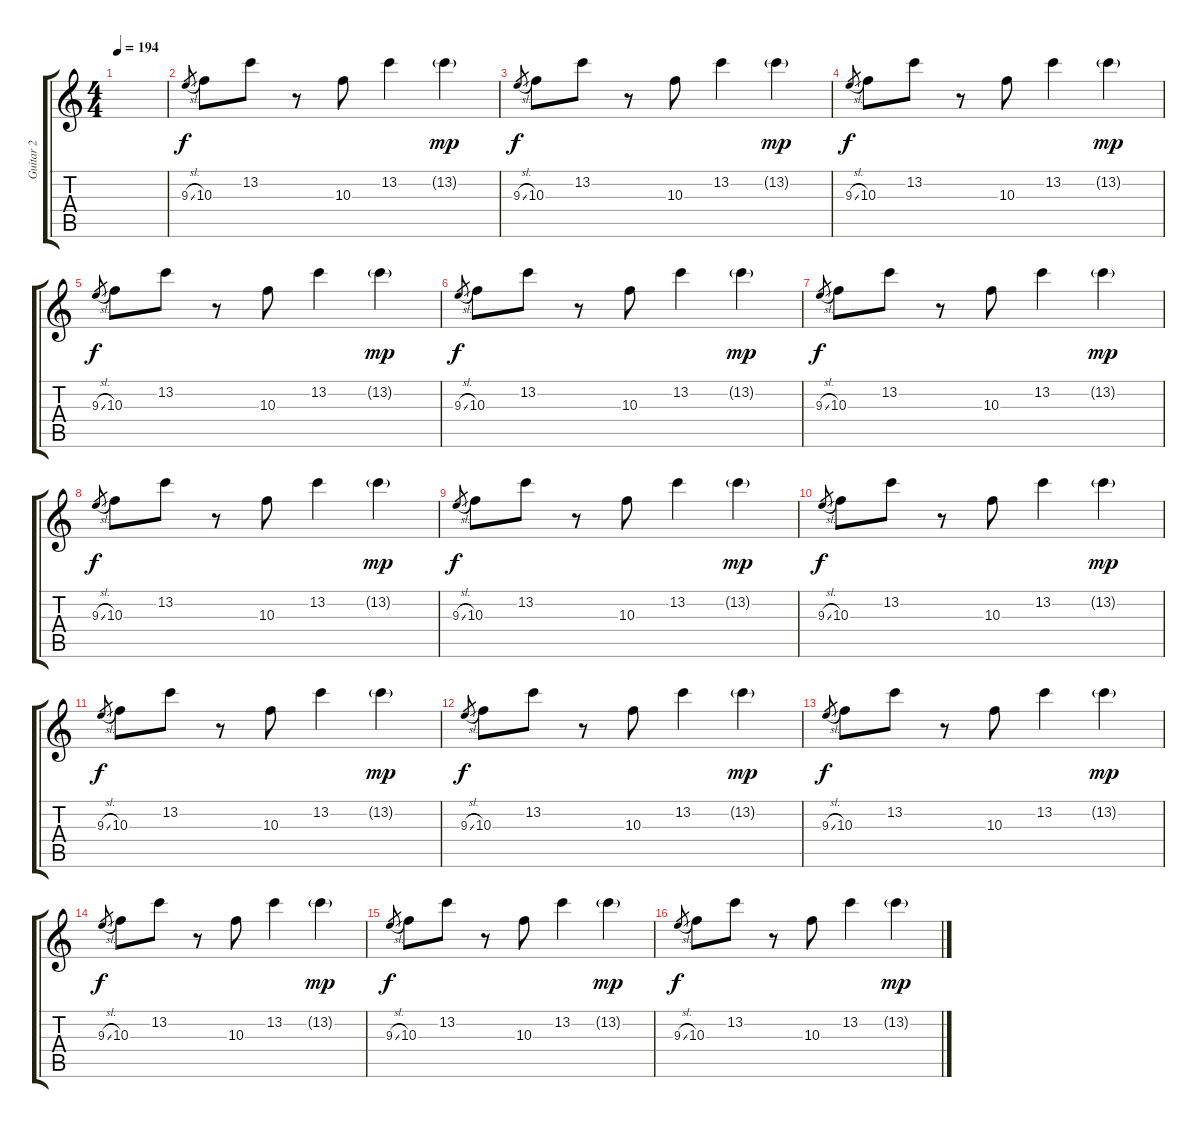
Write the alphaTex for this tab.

\track ("Guitar 2" "Guitar 2") {instrument electricguitarclean}
\staff {score tabs}
\tuning (E4 B3 G3 D3 A2 E2) {hide}
\ts (4 4)
\tempo 194
\clef g2
\ks c
|
9.3{sl}.8{gr dy f} 10.3.8{volume 7} 13.2.8 r.8 10.3.8 13.2.4 13.2{g}.4{dy mp} |
9.3{sl}.8{gr dy f} 10.3.8 13.2.8 r.8 10.3.8 13.2.4 13.2{g}.4{dy mp} |
9.3{sl}.8{gr dy f} 10.3.8 13.2.8 r.8 10.3.8 13.2.4 13.2{g}.4{dy mp} |
9.3{sl}.8{gr dy f} 10.3.8 13.2.8 r.8 10.3.8 13.2.4 13.2{g}.4{dy mp} |
9.3{sl}.8{gr dy f} 10.3.8 13.2.8 r.8 10.3.8 13.2.4 13.2{g}.4{dy mp} |
9.3{sl}.8{gr dy f} 10.3.8 13.2.8 r.8 10.3.8 13.2.4 13.2{g}.4{dy mp} |
9.3{sl}.8{gr dy f} 10.3.8 13.2.8 r.8 10.3.8 13.2.4 13.2{g}.4{dy mp} |
9.3{sl}.8{gr dy f} 10.3.8 13.2.8 r.8 10.3.8 13.2.4 13.2{g}.4{dy mp} |
9.3{sl}.8{gr dy f} 10.3.8 13.2.8 r.8 10.3.8 13.2.4 13.2{g}.4{dy mp} |
9.3{sl}.8{gr dy f} 10.3.8 13.2.8 r.8 10.3.8 13.2.4 13.2{g}.4{dy mp} |
9.3{sl}.8{gr dy f} 10.3.8 13.2.8 r.8 10.3.8 13.2.4 13.2{g}.4{dy mp} |
9.3{sl}.8{gr dy f} 10.3.8 13.2.8 r.8 10.3.8 13.2.4 13.2{g}.4{dy mp} |
9.3{sl}.8{gr dy f} 10.3.8 13.2.8 r.8 10.3.8 13.2.4 13.2{g}.4{dy mp} |
9.3{sl}.8{gr dy f} 10.3.8 13.2.8 r.8 10.3.8 13.2.4 13.2{g}.4{dy mp} |
9.3{sl}.8{gr dy f} 10.3.8 13.2.8 r.8 10.3.8 13.2.4 13.2{g}.4{dy mp}
